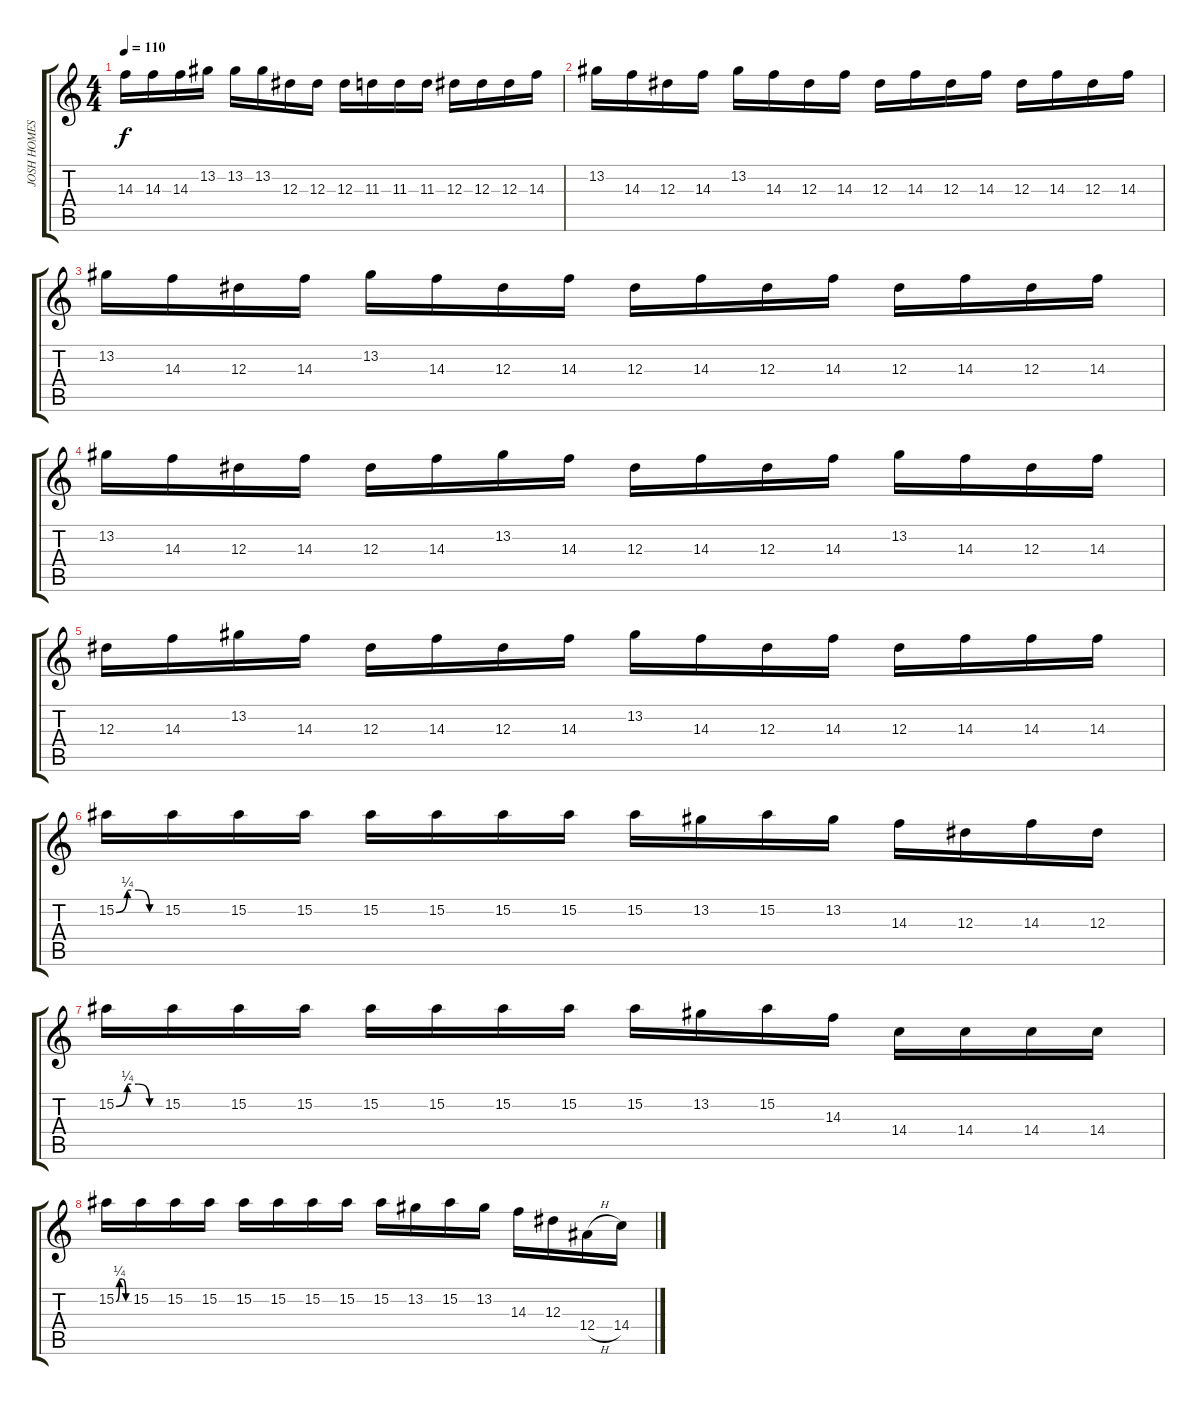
\track ("JOSH HOMES (RULES)" "JOSH HOMES") {instrument distortionguitar}
\staff {score tabs}
\tuning (C4 G3 Eb3 Bb2 F2 C2) {hide}
\ts (4 4)
\tempo 110
\clef g2
\ks c
14.3.16{dy f} 14.3.16 14.3.16 13.2.16 13.2.16 13.2.16 12.3.16 12.3.16 12.3.16 11.3.16 11.3.16 11.3.16 12.3.16 12.3.16 12.3.16 14.3.16 |
13.2.16 14.3.16 12.3.16 14.3.16 13.2.16 14.3.16 12.3.16 14.3.16 12.3.16 14.3.16 12.3.16 14.3.16 12.3.16 14.3.16 12.3.16 14.3.16 |
13.2.16 14.3.16 12.3.16 14.3.16 13.2.16 14.3.16 12.3.16 14.3.16 12.3.16 14.3.16 12.3.16 14.3.16 12.3.16 14.3.16 12.3.16 14.3.16 |
13.2.16 14.3.16 12.3.16 14.3.16 12.3.16 14.3.16 13.2.16 14.3.16 12.3.16 14.3.16 12.3.16 14.3.16 13.2.16 14.3.16 12.3.16 14.3.16 |
12.3.16 14.3.16 13.2.16 14.3.16 12.3.16 14.3.16 12.3.16 14.3.16 13.2.16 14.3.16 12.3.16 14.3.16 12.3.16 14.3.16 14.3.16 14.3.16 |
15.2{be (custom 0 0 15 1 30 1 45 0 60 0)}.16 15.2.16 15.2.16 15.2.16 15.2.16 15.2.16 15.2.16 15.2.16 15.2.16 13.2.16 15.2.16 13.2.16 14.3.16 12.3.16 14.3.16 12.3.16 |
15.2{be (custom 0 0 15 1 30 1 45 0 60 0)}.16 15.2.16 15.2.16 15.2.16 15.2.16 15.2.16 15.2.16 15.2.16 15.2.16 13.2.16 15.2.16 14.3.16 14.4.16 14.4.16 14.4.16 14.4.16 |
15.2{be (custom 0 0 15 1 30 1 45 0 60 0)}.16 15.2.16 15.2.16 15.2.16 15.2.16 15.2.16 15.2.16 15.2.16 15.2.16 13.2.16 15.2.16 13.2.16 14.3.16 12.3.16 12.4{h}.16 14.4.16
